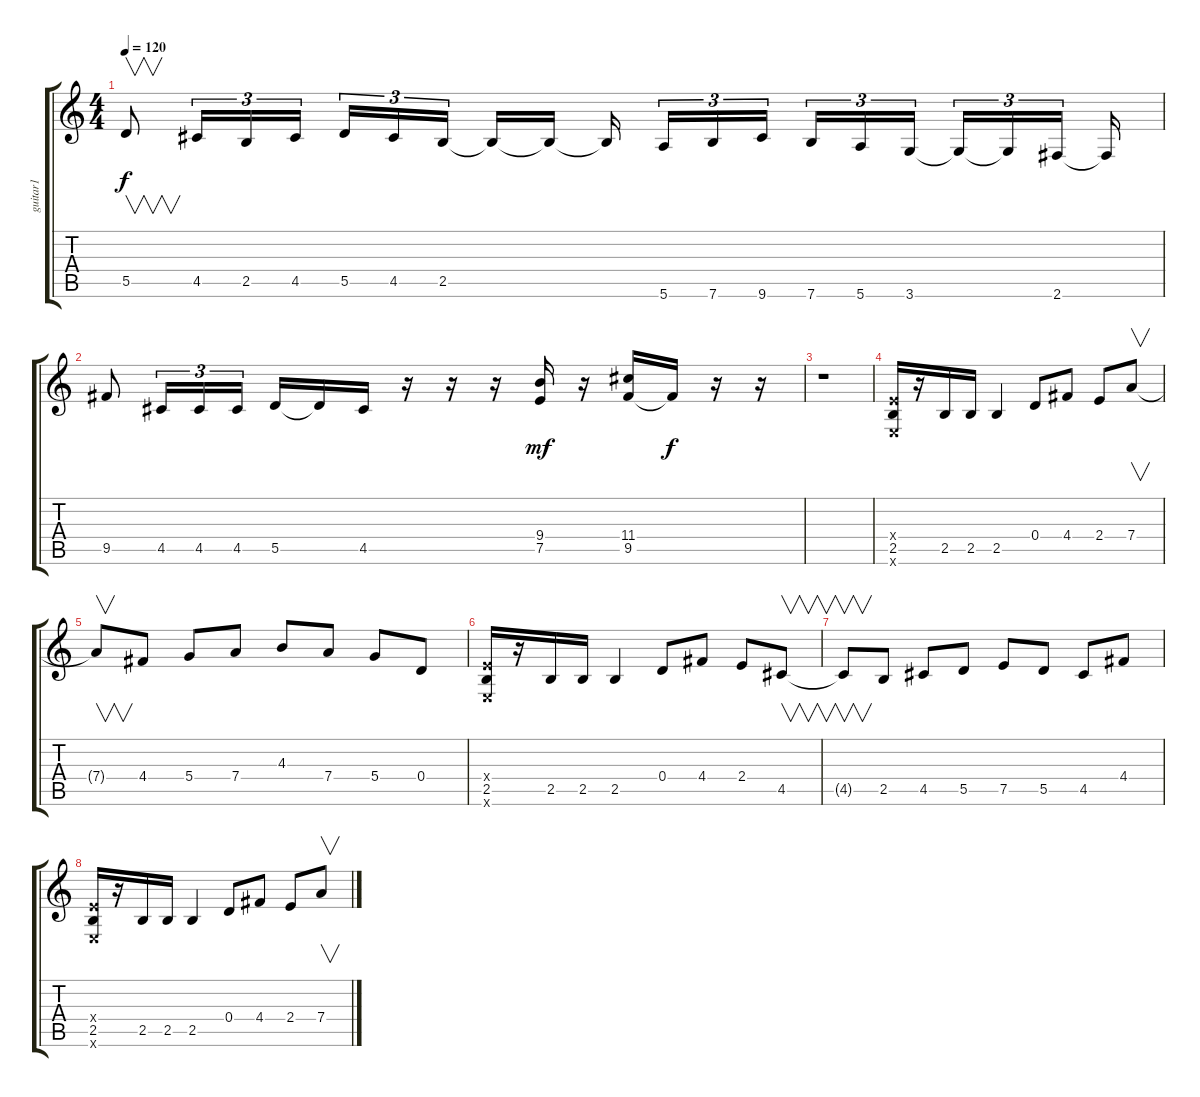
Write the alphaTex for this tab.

\track ("guitar1" "guitar1") {instrument acousticguitarnylon}
\staff {score tabs}
\tuning (E4 B3 G3 D3 A2 E2) {hide}
\ts (4 4)
\tempo 120
\clef g2
\ks c
5.5.8{v dy f} 4.5.16{tu (3 2)} 2.5.16{tu (3 2)} 4.5.16{tu (3 2)} 5.5.16{tu (3 2)} 4.5.16{tu (3 2)} 2.5.16{tu (3 2)} 2.5{t}.16 2.5{t}.16 2.5{t}.16 5.6.16{tu (3 2)} 7.6.16{tu (3 2)} 9.6.16{tu (3 2)} 7.6.16{tu (3 2)} 5.6.16{tu (3 2)} 3.6.16{tu (3 2)} 3.6{t}.16{tu (3 2)} 3.6{t}.16{tu (3 2)} 2.6.16{tu (3 2)} 2.6{t}.16 |
9.5.8 4.5.16{tu (3 2)} 4.5.16{tu (3 2)} 4.5.16{tu (3 2)} 5.5.16 5.5{t}.16 4.5.16 r.16 r.16 r.16 (9.4 7.5).16{dy mf} r.16 (11.4 9.5).16 9.5{t}.16{dy f} r.16 r.16 |
r.1 |
(2.4{x} 2.5 0.6{x}).16{instrument distortionguitar} r.16 2.5.16 2.5.16 2.5.4 0.4.8 4.4.8 2.4.8 7.4.8{v} |
7.4{t}.8{v} 4.4.8 5.4.8 7.4.8 4.3.8 7.4.8 5.4.8 0.4.8 |
(2.4{x} 2.5 0.6{x}).16{instrument distortionguitar} r.16 2.5.16 2.5.16 2.5.4 0.4.8 4.4.8 2.4.8 4.5.8{v} |
4.5{t}.8{v} 2.5.8 4.5.8 5.5.8 7.5.8 5.5.8 4.5.8 4.4.8 |
(2.4{x} 2.5 0.6{x}).16 r.16 2.5.16 2.5.16 2.5.4 0.4.8 4.4.8 2.4.8 7.4.8{v}
